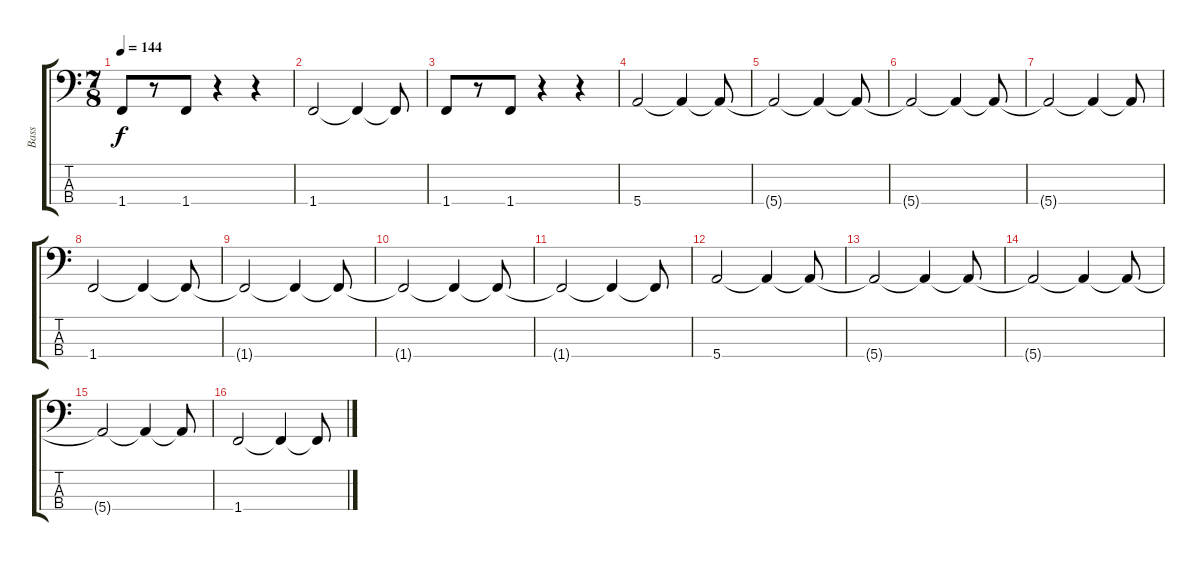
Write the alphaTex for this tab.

\track ("Bass" "Bass") {instrument electricbasspick}
\staff {score tabs}
\tuning (G2 D2 A1 E1) {hide}
\ts (7 8)
\tempo 144
\clef f4
\ks c
1.4.8{dy f} r.8 1.4.8 r.4 r.4 |
1.4.2 1.4{t}.4 1.4{t}.8 |
1.4.8 r.8 1.4.8 r.4 r.4 |
5.4.2 5.4{t}.4 5.4{t}.8 |
5.4{t}.2 5.4{t}.4 5.4{t}.8 |
5.4{t}.2 5.4{t}.4 5.4{t}.8 |
5.4{t}.2 5.4{t}.4 5.4{t}.8 |
1.4.2 1.4{t}.4 1.4{t}.8 |
1.4{t}.2 1.4{t}.4 1.4{t}.8 |
1.4{t}.2 1.4{t}.4 1.4{t}.8 |
1.4{t}.2 1.4{t}.4 1.4{t}.8 |
5.4.2 5.4{t}.4 5.4{t}.8 |
5.4{t}.2 5.4{t}.4 5.4{t}.8 |
5.4{t}.2 5.4{t}.4 5.4{t}.8 |
5.4{t}.2 5.4{t}.4 5.4{t}.8 |
1.4.2 1.4{t}.4 1.4{t}.8
